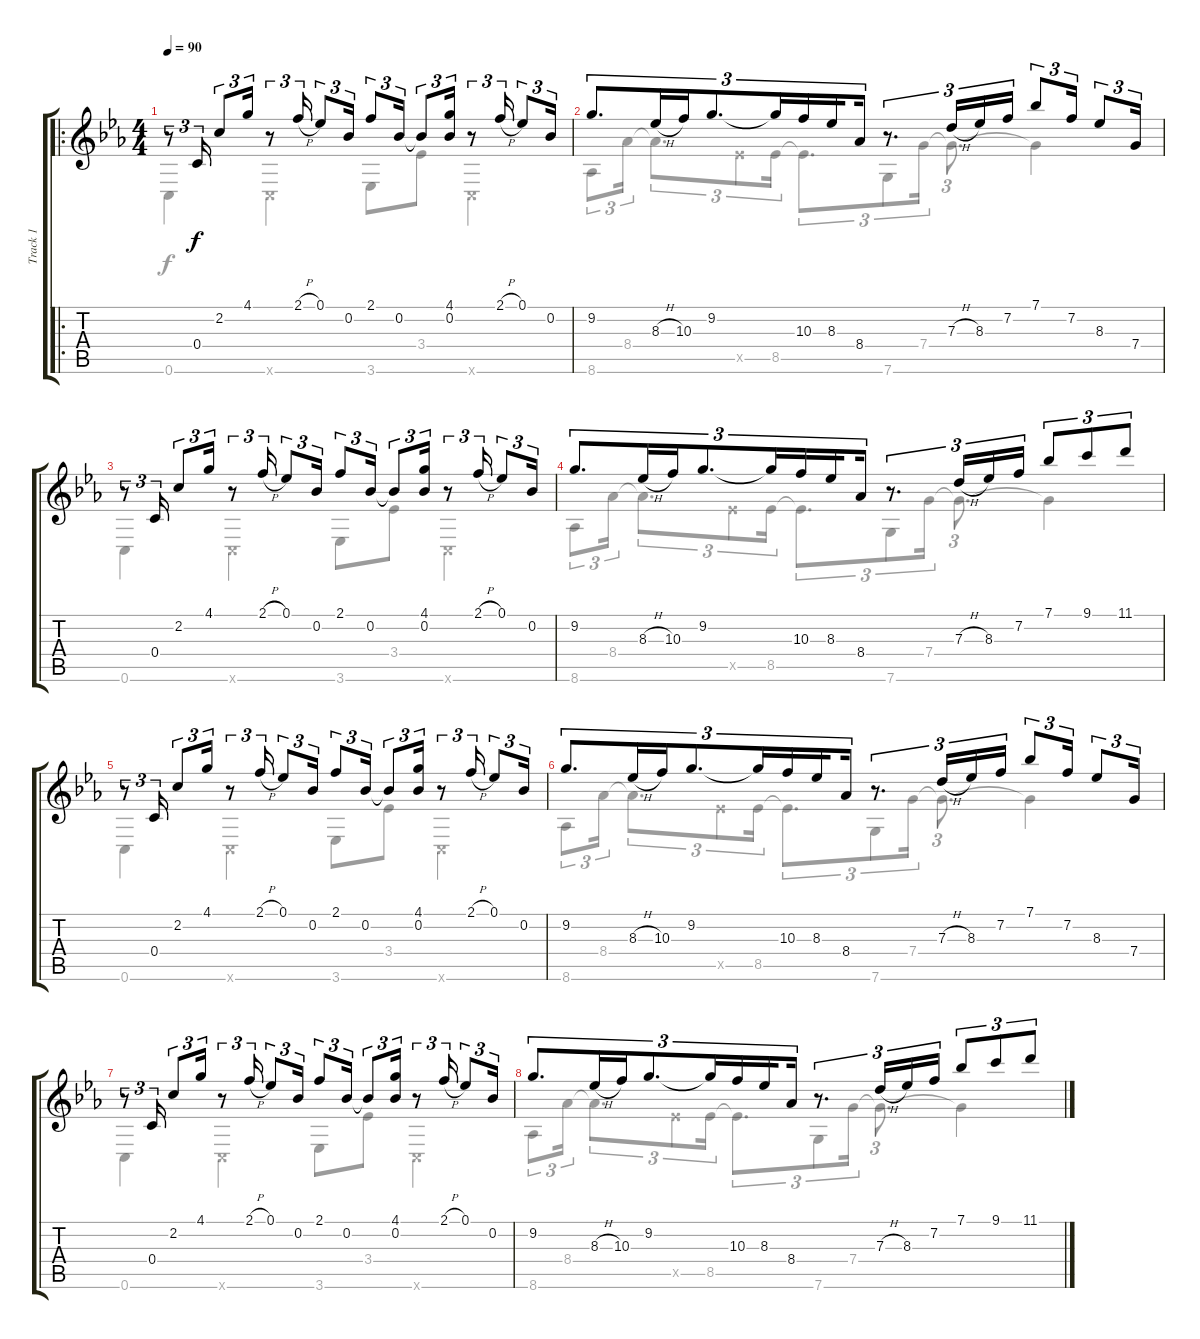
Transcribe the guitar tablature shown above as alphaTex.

\track ("Track 1" "Track 1") {instrument acousticguitarsteel}
\staff {score tabs}
\tuning (Eb4 Bb3 G3 C3 G2 C2) {hide}
\voice
\ro
\ts (4 4)
\tempo 90
\clef g2
\ks cminor
r.8{tu (3 2) dy f instrument acousticguitarsteel} 0.4.16{tu (3 2)} 2.2.8{tu (3 2)} 4.1.16{tu (3 2)} r.8{tu (3 2)} 2.1{h}.16{tu (3 2)} 0.1.8{tu (3 2)} 0.2.16{tu (3 2)} 2.1.8{tu (3 2)} 0.2.16{tu (3 2)} 0.2{t}.8{tu (3 2)} (4.1 0.2).16{tu (3 2)} r.8{tu (3 2)} 2.1{h}.16{tu (3 2)} 0.1.8{tu (3 2)} 0.2.16{tu (3 2)} |
9.2.8{d tu (3 2)} 8.3{h}.16{tu (3 2)} 10.3.16{tu (3 2)} 9.2.8{d tu (3 2)} 9.2{t}.16{tu (3 2)} 10.3.16{tu (3 2)} 8.3.16{tu (3 2) beam splitsecondary} 8.4.16{tu (3 2)} r.8{d tu (3 2)} 7.3{h}.16{tu (3 2)} 8.3.16{tu (3 2)} 7.2.16{tu (3 2)} 7.1.8{tu (3 2)} 7.2.16{tu (3 2)} 8.3.8{tu (3 2)} 7.4.16{tu (3 2)} |
r.8{tu (3 2)} 0.4.16{tu (3 2)} 2.2.8{tu (3 2)} 4.1.16{tu (3 2)} r.8{tu (3 2)} 2.1{h}.16{tu (3 2)} 0.1.8{tu (3 2)} 0.2.16{tu (3 2)} 2.1.8{tu (3 2)} 0.2.16{tu (3 2)} 0.2{t}.8{tu (3 2)} (4.1 0.2).16{tu (3 2)} r.8{tu (3 2)} 2.1{h}.16{tu (3 2)} 0.1.8{tu (3 2)} 0.2.16{tu (3 2)} |
9.2.8{d tu (3 2)} 8.3{h}.16{tu (3 2)} 10.3.16{tu (3 2)} 9.2.8{d tu (3 2)} 9.2{t}.16{tu (3 2)} 10.3.16{tu (3 2)} 8.3.16{tu (3 2) beam splitsecondary} 8.4.16{tu (3 2)} r.8{d tu (3 2)} 7.3{h}.16{tu (3 2)} 8.3.16{tu (3 2)} 7.2.16{tu (3 2)} 7.1.8{tu (3 2)} 9.1.8{tu (3 2)} 11.1.8{tu (3 2)} |
r.8{tu (3 2)} 0.4.16{tu (3 2)} 2.2.8{tu (3 2)} 4.1.16{tu (3 2)} r.8{tu (3 2)} 2.1{h}.16{tu (3 2)} 0.1.8{tu (3 2)} 0.2.16{tu (3 2)} 2.1.8{tu (3 2)} 0.2.16{tu (3 2)} 0.2{t}.8{tu (3 2)} (4.1 0.2).16{tu (3 2)} r.8{tu (3 2)} 2.1{h}.16{tu (3 2)} 0.1.8{tu (3 2)} 0.2.16{tu (3 2)} |
9.2.8{d tu (3 2)} 8.3{h}.16{tu (3 2)} 10.3.16{tu (3 2)} 9.2.8{d tu (3 2)} 9.2{t}.16{tu (3 2)} 10.3.16{tu (3 2)} 8.3.16{tu (3 2) beam splitsecondary} 8.4.16{tu (3 2)} r.8{d tu (3 2)} 7.3{h}.16{tu (3 2)} 8.3.16{tu (3 2)} 7.2.16{tu (3 2)} 7.1.8{tu (3 2)} 7.2.16{tu (3 2)} 8.3.8{tu (3 2)} 7.4.16{tu (3 2)} |
r.8{tu (3 2)} 0.4.16{tu (3 2)} 2.2.8{tu (3 2)} 4.1.16{tu (3 2)} r.8{tu (3 2)} 2.1{h}.16{tu (3 2)} 0.1.8{tu (3 2)} 0.2.16{tu (3 2)} 2.1.8{tu (3 2)} 0.2.16{tu (3 2)} 0.2{t}.8{tu (3 2)} (4.1 0.2).16{tu (3 2)} r.8{tu (3 2)} 2.1{h}.16{tu (3 2)} 0.1.8{tu (3 2)} 0.2.16{tu (3 2)} |
9.2.8{d tu (3 2)} 8.3{h}.16{tu (3 2)} 10.3.16{tu (3 2)} 9.2.8{d tu (3 2)} 9.2{t}.16{tu (3 2)} 10.3.16{tu (3 2)} 8.3.16{tu (3 2) beam splitsecondary} 8.4.16{tu (3 2)} r.8{d tu (3 2)} 7.3{h}.16{tu (3 2)} 8.3.16{tu (3 2)} 7.2.16{tu (3 2)} 7.1.8{tu (3 2)} 9.1.8{tu (3 2)} 11.1.8{tu (3 2)}
\voice
\clef g2
\ottava regular
\simile none
\ks cminor
0.6.4{dy f} 0.6{x}.4 3.6.8 3.4.8 0.6{x}.4 |
8.6.8{tu (3 2)} 8.4.16{tu (3 2)} 8.4{t}.8{d tu (3 2)} 8.5{x}.8{tu (3 2)} 8.5.16{tu (3 2)} 8.5{t}.8{d tu (3 2)} 7.6.8{tu (3 2)} 7.4.16{tu (3 2)} 7.4{t}.8{d tu (3 2)} 7.4{t}.4 |
0.6.4 0.6{x}.4 3.6.8 3.4.8 0.6{x}.4 |
8.6.8{tu (3 2)} 8.4.16{tu (3 2)} 8.4{t}.8{d tu (3 2)} 8.5{x}.8{tu (3 2)} 8.5.16{tu (3 2)} 8.5{t}.8{d tu (3 2)} 7.6.8{tu (3 2)} 7.4.16{tu (3 2)} 7.4{t}.8{d tu (3 2)} 7.4{t}.4 |
0.6.4 0.6{x}.4 3.6.8 3.4.8 0.6{x}.4 |
8.6.8{tu (3 2)} 8.4.16{tu (3 2)} 8.4{t}.8{d tu (3 2)} 8.5{x}.8{tu (3 2)} 8.5.16{tu (3 2)} 8.5{t}.8{d tu (3 2)} 7.6.8{tu (3 2)} 7.4.16{tu (3 2)} 7.4{t}.8{d tu (3 2)} 7.4{t}.4 |
0.6.4 0.6{x}.4 3.6.8 3.4.8 0.6{x}.4 |
8.6.8{tu (3 2)} 8.4.16{tu (3 2)} 8.4{t}.8{d tu (3 2)} 8.5{x}.8{tu (3 2)} 8.5.16{tu (3 2)} 8.5{t}.8{d tu (3 2)} 7.6.8{tu (3 2)} 7.4.16{tu (3 2)} 7.4{t}.8{d tu (3 2)} 7.4{t}.4
